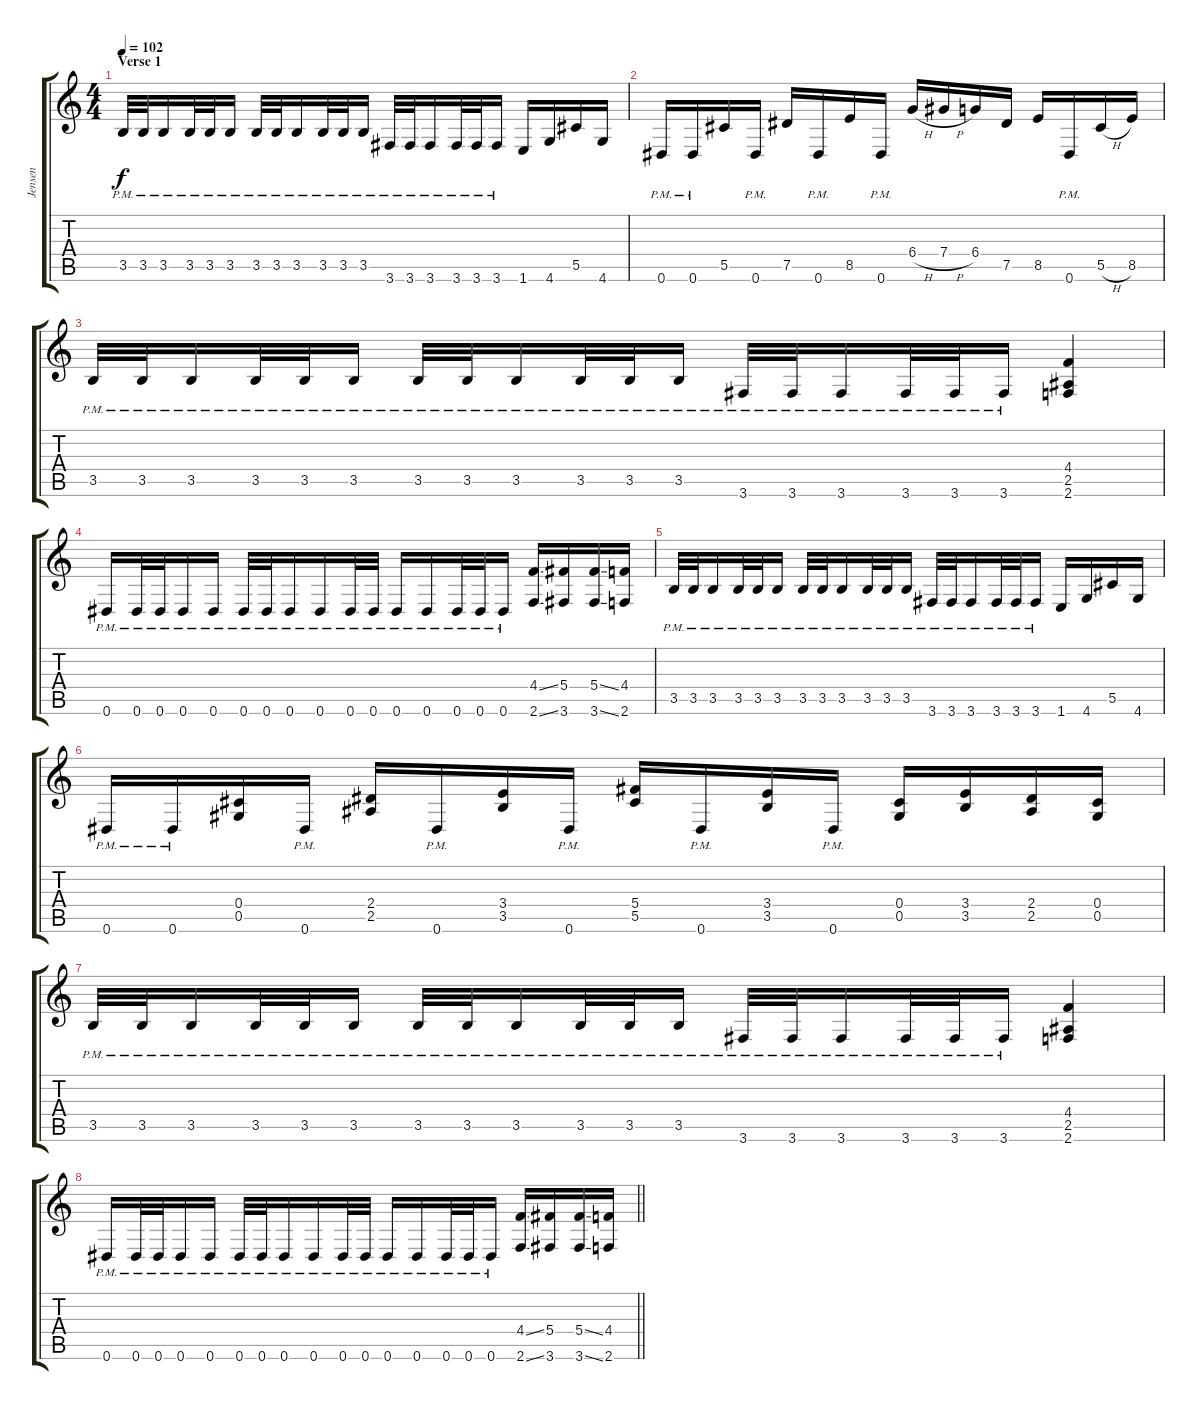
\track ("Jensen" "Jensen") {instrument distortionguitar}
\staff {score tabs}
\tuning (Eb4 Bb3 Gb3 Db3 Ab2 Eb2) {hide}
\ts (4 4)
\section ("" "Verse 1")
\tempo 102
\clef g2
\ks c
3.5{pm}.32{dy f} 3.5{pm}.32 3.5{pm}.16 3.5{pm}.32 3.5{pm}.32 3.5{pm}.16 3.5{pm}.32 3.5{pm}.32 3.5{pm}.16 3.5{pm}.32 3.5{pm}.32 3.5{pm}.16 3.6{pm}.32 3.6{pm}.32 3.6{pm}.16 3.6{pm}.32 3.6{pm}.32 3.6{pm}.16 1.6.16 4.6.16 5.5.16 4.6.16 |
0.6{pm}.16 0.6{pm}.16 5.5.16 0.6{pm}.16 7.5.16 0.6{pm}.16 8.5.16 0.6{pm}.16 6.4{h}.16 7.4{h}.16 6.4.16 7.5.16 8.5.16 0.6{pm}.16 5.5{h}.16 8.5.16 |
3.5{pm}.32 3.5{pm}.32 3.5{pm}.16 3.5{pm}.32 3.5{pm}.32 3.5{pm}.16 3.5{pm}.32 3.5{pm}.32 3.5{pm}.16 3.5{pm}.32 3.5{pm}.32 3.5{pm}.16 3.6{pm}.32 3.6{pm}.32 3.6{pm}.16 3.6{pm}.32 3.6{pm}.32 3.6{pm}.16 (4.4 2.5 2.6).4 |
0.6{pm}.16 0.6{pm}.32 0.6{pm}.32 0.6{pm}.16 0.6{pm}.16 0.6{pm}.32 0.6{pm}.32 0.6{pm}.16 0.6{pm}.16 0.6{pm}.32 0.6{pm}.32 0.6{pm}.16 0.6{pm}.16 0.6{pm}.32 0.6{pm}.32 0.6{pm}.16 (4.4{ss} 2.6{ss}).16 (5.4 3.6).16 (5.4{ss} 3.6{ss}).16 (4.4 2.6).16 |
3.5{pm}.32 3.5{pm}.32 3.5{pm}.16 3.5{pm}.32 3.5{pm}.32 3.5{pm}.16 3.5{pm}.32 3.5{pm}.32 3.5{pm}.16 3.5{pm}.32 3.5{pm}.32 3.5{pm}.16 3.6{pm}.32 3.6{pm}.32 3.6{pm}.16 3.6{pm}.32 3.6{pm}.32 3.6{pm}.16 1.6.16 4.6.16 5.5.16 4.6.16 |
0.6{pm}.16 0.6{pm}.16 (0.4 0.5).16 0.6{pm}.16 (2.4 2.5).16 0.6{pm}.16 (3.4 3.5).16 0.6{pm}.16 (5.4 5.5).16 0.6{pm}.16 (3.4 3.5).16 0.6{pm}.16 (0.4 0.5).16 (3.4 3.5).16 (2.4 2.5).16 (0.4 0.5).16 |
3.5{pm}.32 3.5{pm}.32 3.5{pm}.16 3.5{pm}.32 3.5{pm}.32 3.5{pm}.16 3.5{pm}.32 3.5{pm}.32 3.5{pm}.16 3.5{pm}.32 3.5{pm}.32 3.5{pm}.16 3.6{pm}.32 3.6{pm}.32 3.6{pm}.16 3.6{pm}.32 3.6{pm}.32 3.6{pm}.16 (4.4 2.5 2.6).4 |
\barLineRight lightlight
0.6{pm}.16 0.6{pm}.32 0.6{pm}.32 0.6{pm}.16 0.6{pm}.16 0.6{pm}.32 0.6{pm}.32 0.6{pm}.16 0.6{pm}.16 0.6{pm}.32 0.6{pm}.32 0.6{pm}.16 0.6{pm}.16 0.6{pm}.32 0.6{pm}.32 0.6{pm}.16 (4.4{ss} 2.6{ss}).16 (5.4 3.6).16 (5.4{ss} 3.6{ss}).16 (4.4 2.6).16
